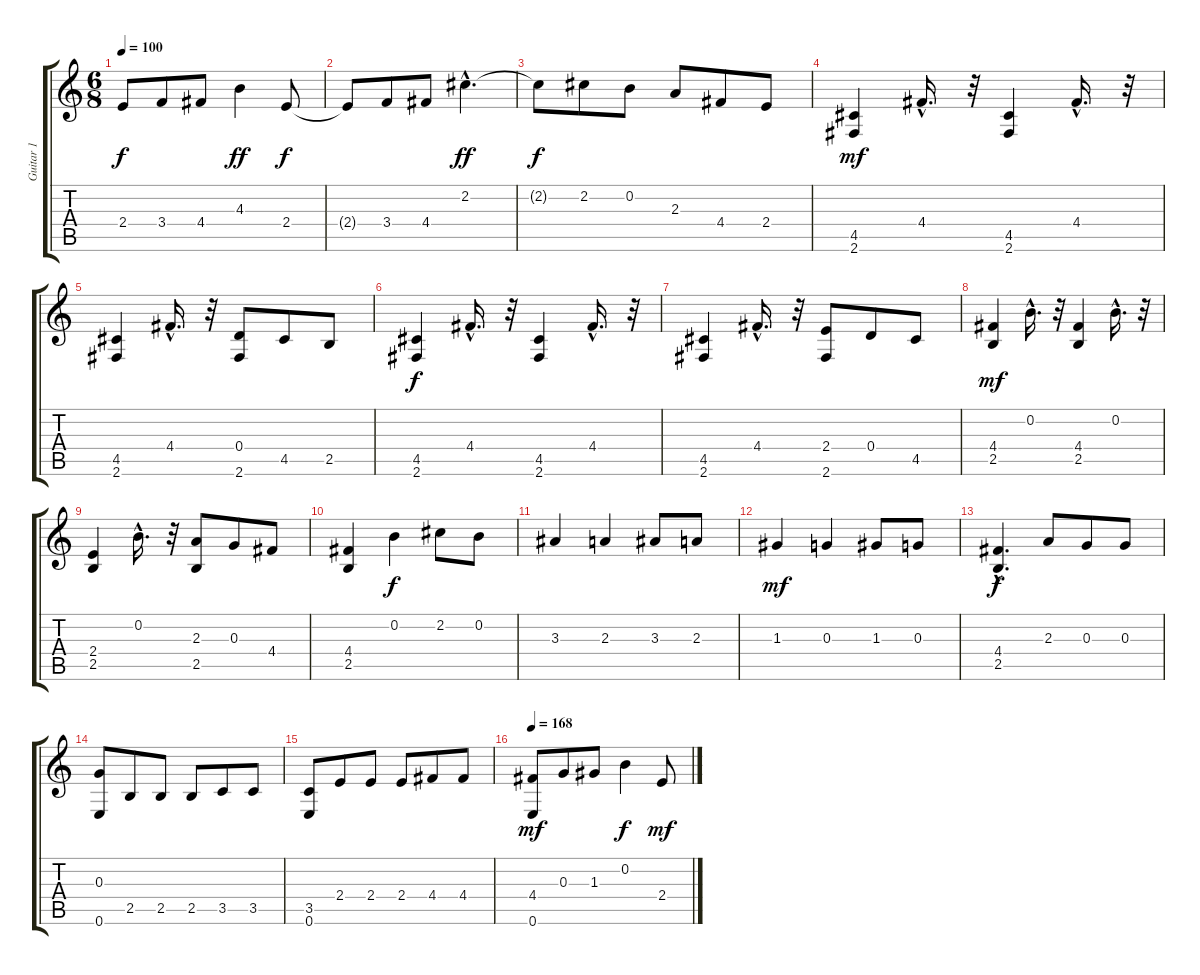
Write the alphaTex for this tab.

\track ("Guitar 1" "Guitar 1") {instrument acousticguitarnylon}
\staff {score tabs}
\tuning (E4 B3 G3 D3 A2 E2) {hide}
\ts (6 8)
\tempo 100
\clef g2
\ks c
2.4{t}.8{dy f} 3.4.8 4.4.8 4.3.4{dy ff} 2.4.8{dy f} |
2.4{t}.8 3.4.8 4.4.8 2.2{hac}.4{d dy ff} |
2.2{t}.8{dy f} 2.2.8 0.2.8 2.3.8 4.4.8 2.4.8 |
(4.5 2.6).4{dy mf} 4.4{hac}.16{d} r.32 (4.5 2.6).4 4.4{hac}.16{d} r.32 |
(4.5 2.6).4 4.4{hac}.16{d} r.32 (0.4 2.6).8 4.5.8 2.5.8 |
(4.5 2.6).4{dy f} 4.4{hac}.16{d} r.32 (4.5 2.6).4 4.4{hac}.16{d} r.32 |
(4.5 2.6).4 4.4{hac}.16{d} r.32 (2.4 2.6).8 0.4.8 4.5.8 |
(4.4 2.5).4{dy mf} 0.2{hac}.16{d} r.32 (4.4 2.5).4 0.2{hac}.16{d} r.32 |
(2.4 2.5).4 0.2{hac}.16{d} r.32 (2.3 2.5).8 0.3.8 4.4.8 |
(4.4 2.5).4 0.2.4{dy f} 2.2.8 0.2.8 |
3.3.4 2.3.4 3.3.8 2.3.8 |
1.3.4{dy mf} 0.3.4 1.3.8 0.3.8 |
(4.4{hac} 2.5{hac}).4{d dy f} 2.3.8 0.3.8 0.3.8 |
(0.3 0.6).8 2.5.8 2.5.8 2.5.8 3.5.8 3.5.8 |
(3.5 0.6).8 2.4.8 2.4.8 2.4.8 4.4.8 4.4.8 |
\tempo 168
(4.4 0.6).8{dy mf} 0.3.8 1.3.8 0.2.4{dy f} 2.4.8{dy mf}
